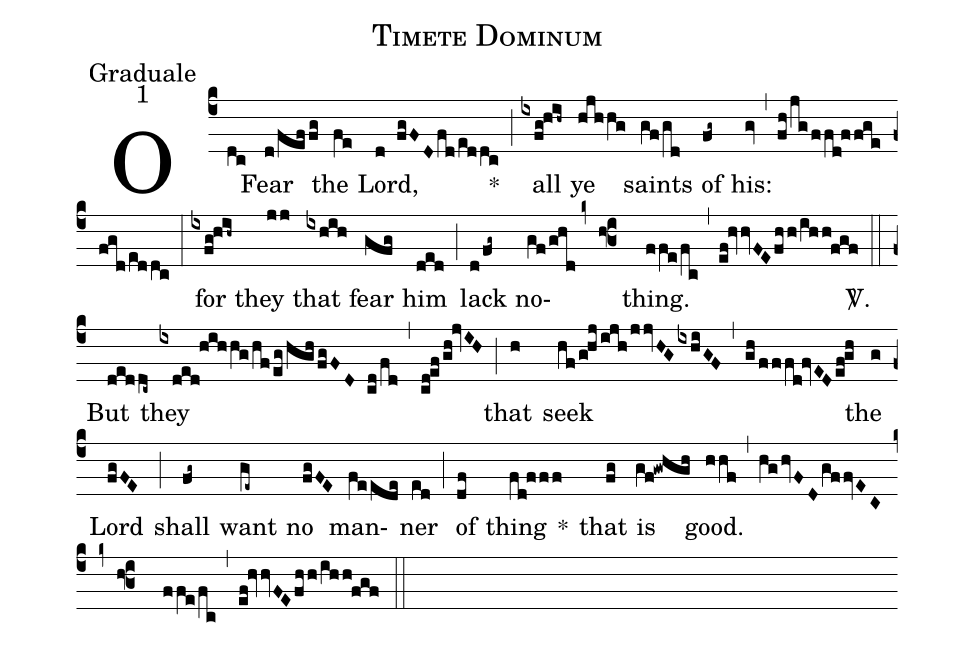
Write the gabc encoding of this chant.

name:Timete Dominum;
office-part:Graduale;
mode:1;
%%
(c4) O(dc) Fear(d/feffg) the(fe) Lord,(d fgFD/fd/eddc) *(;) all(ixfg!hih~) ye(hjhhg) saints(gf/gd) of(fg~) his:(gv) (,) (fh/jg/ffd!ffge/fgd/eddc) (:) for(ixfg!hih~) they(jj) that(ixhih) fear(gfg) him(ded) (;) lack(d/fg~) no(gf/ghdz0f3)thing.(ffe/fc) (,) (ef!hvvFE/fhh/ihh!fgf) <sp>V/</sp>.(z0::c4) But(deddc~) they(ixded!hihhg/hf/eg/hgh/fgFD cd/fd) (,) (cd!ef/gh!jvIH) (;) that(h) seek(hf/g!hj/ijh/jjvHG/ixhiGF) (,) (gh/fffd!fvED/ef!gh) the(g) Lord(fgFE) (;) shall(fg~) want(ge~) no(fgFE) man(feede)ner(ed) (;) of(df) thing(fd!fff) *() that(fg) is(gf!gwhgh) good.(hhf) (,) (hg/hvFD/gffvEC z0f3 ffe/fc) (,) (ef!hvvFE/fhh/ihh!fgf) (::)
